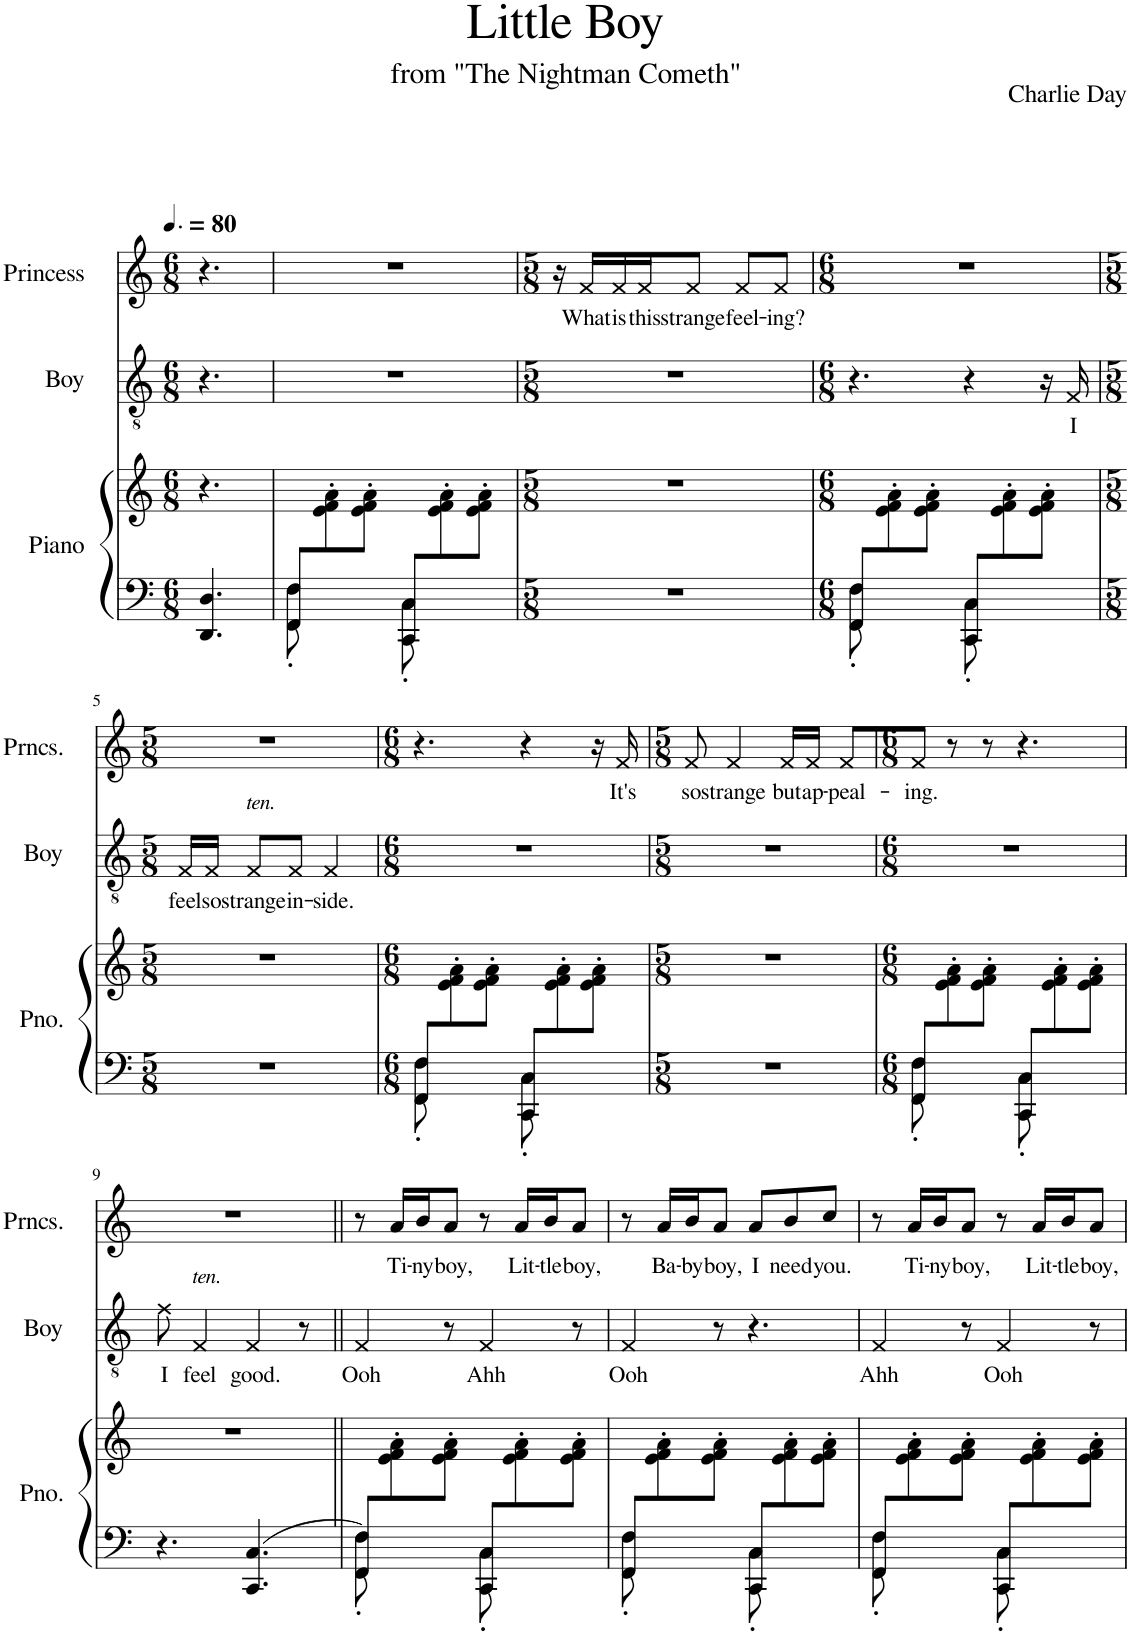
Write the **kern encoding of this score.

**kern	**kern	**kern	**text	**kern	**text
*part3	*part3	*part2	*part2	*part1	*part1
*staff4	*staff3	*staff2	*staff2	*staff1	*staff1
*I"Piano	*	*I"Boy	*	*I"Princess	*
*I'Pno.	*	*I'Boy	*	*I'Prncs.	*
*clefF4	*clefG2	*clefGv2	*	*clefG2	*
*k[]	*k[]	*k[]	*	*k[]	*
*M6/8	*M6/8	*M6/8	*	*M6/8	*
*MM120	*MM120	*MM120	*	*MM120	*
=1	=1	=1	=1	=1	=1
4.DD/ 4.D/	4.r	4.r	.	4.r	.
=2	=2	=2	=2	=2	=2
*^	*	*	*	*	*
8FF/ 8F/L	8FF\'< 8F\'<	8ryy	2.r	.	2.r	.
4ryy	8ryy	8e\'> 8f\'> 8a\'>	.	.	.	.
.	8ryy	8e\'> 8f\'> 8a\'>J	.	.	.	.
8CC/ 8C/L	8CC\'< 8C\'<	8ryy	.	.	.	.
4ryy	8ryy	8e\'> 8f\'> 8a\'>	.	.	.	.
.	8ryy	8e\'> 8f\'> 8a\'>J	.	.	.	.
*v	*v	*	*	*	*	*
=3	=3	=3	=3	=3	=3
*M5/8	*M5/8	*M5/8	*	*M5/8	*
8%5r	8%5r	8%5r	.	16r	.
!	!	!	!	!	!LO:LY:b
.	.	.	.	16f/LL	What
!	!	!	!	!	!LO:LY:b
.	.	.	.	16f/	is
!	!	!	!	!	!LO:LY:b
.	.	.	.	16f/J	this
!	!	!	!	!	!LO:LY:b
.	.	.	.	8f/J	strange
!	!	!	!	!	!LO:LY:b
.	.	.	.	8f/L	feel-
!	!	!	!	!	!LO:LY:b
.	.	.	.	8f/J	-ing?
=4	=4	=4	=4	=4	=4
*M6/8	*M6/8	*M6/8	*	*M6/8	*
*^	*	*	*	*	*
8FF/ 8F/L	8FF\'< 8F\'<	8ryy	4.r	.	2.r	.
4ryy	8ryy	8e\'> 8f\'> 8a\'>	.	.	.	.
.	8ryy	8e\'> 8f\'> 8a\'>J	.	.	.	.
8CC/ 8C/L	8CC\'< 8C\'<	8ryy	4r	.	.	.
4ryy	8ryy	8e\'> 8f\'> 8a\'>	.	.	.	.
.	8ryy	8e\'> 8f\'> 8a\'>J	16r	.	.	.
!	!	!	!	!LO:LY:b	!	!
.	.	.	16F/	I	.	.
*v	*v	*	*	*	*	*
!!LO:LB:g=z
=5	=5	=5	=5	=5	=5
*M5/8	*M5/8	*M5/8	*	*M5/8	*
!	!	!	!LO:LY:b	!	!
8%5r	8%5r	16F/LL	feel	8%5r	.
!	!	!	!LO:LY:b	!	!
.	.	16F/JJ	so	.	.
!	!	!LO:TX:a:i:t=ten.	!	!	!
!	!	!	!LO:LY:b	!	!
.	.	8F;</L	strange	.	.
!	!	!	!LO:LY:b	!	!
.	.	8F/J	in-	.	.
!	!	!	!LO:LY:b	!	!
.	.	4F/	-side.	.	.
=6	=6	=6	=6	=6	=6
*M6/8	*M6/8	*M6/8	*	*M6/8	*
*^	*	*	*	*	*
8FF/ 8F/L	8FF\'< 8F\'<	8ryy	2.r	.	4.r	.
4ryy	8ryy	8e\'> 8f\'> 8a\'>	.	.	.	.
.	8ryy	8e\'> 8f\'> 8a\'>J	.	.	.	.
8CC/ 8C/L	8CC\'< 8C\'<	8ryy	.	.	4r	.
4ryy	8ryy	8e\'> 8f\'> 8a\'>	.	.	.	.
.	8ryy	8e\'> 8f\'> 8a\'>J	.	.	16r	.
!	!	!	!	!	!	!LO:LY:b
.	.	.	.	.	16f/	It's
*v	*v	*	*	*	*	*
=7	=7	=7	=7	=7	=7
*M5/8	*M5/8	*M5/8	*	*M5/8	*
!	!	!	!	!	!LO:LY:b
8%5r	8%5r	8%5r	.	8f/	so
!	!	!	!	!	!LO:LY:b
.	.	.	.	4f/	strange
!	!	!	!	!	!LO:LY:b
.	.	.	.	16f/LL	but
!	!	!	!	!	!LO:LY:b
.	.	.	.	16f/JJ	ap-
!	!	!	!	!	!LO:LY:b
.	.	.	.	8f/L	-peal-
=8	=8	=8	=8	=8	=8
*M6/8	*M6/8	*M6/8	*	*M6/8	*
*^	*	*	*	*	*
!	!	!	!	!	!	!LO:LY:b
8FF/ 8F/L	8FF\'< 8F\'<	8ryy	2.r	.	8f/J	-ing.
4ryy	8ryy	8e\'> 8f\'> 8a\'>	.	.	8r	.
.	8ryy	8e\'> 8f\'> 8a\'>J	.	.	8r	.
8CC/ 8C/L	8CC\'< 8C\'<	8ryy	.	.	4.r	.
4ryy	8ryy	8e\'> 8f\'> 8a\'>	.	.	.	.
.	8ryy	8e\'> 8f\'> 8a\'>J	.	.	.	.
!!LO:LB:g=z
=9	=9	=9	=9	=9	=9	=9
!	!	!	!	!LO:LY:b	!	!
*v	*v	*	*	*	*	*
4.r	2.r	8f\	I	2.r	.
!	!	!LO:TX:a:i:t=ten.	!	!	!
!	!	!	!LO:LY:b	!	!
.	.	4F;</	feel	.	.
!	!	!	!LO:LY:b	!	!
4.CC/ 4.C/	.	4F/	good.	.	.
.	.	8r	.	.	.
=10||	=10||	=10||	=10||	=10||	=10||
*^	*	*	*	*	*
!	!	!	!	!LO:LY:b	!	!
8FF/ 8F/L	8FF\'< 8F\'<	8ryy	4F/	Ooh	8r	.
!	!	!	!	!	!	!LO:LY:b
4ryy	8ryy	8e\'> 8f\'> 8a\'>	.	.	16a/LL	Ti-
!	!	!	!	!	!	!LO:LY:b
.	.	.	.	.	16b/J	-ny
!	!	!	!	!	!	!LO:LY:b
.	8ryy	8e\'> 8f\'> 8a\'>J	8r	.	8a/J	boy,
!	!	!	!	!LO:LY:b	!	!
8CC/ 8C/L	8CC\'< 8C\'<	8ryy	4F/	Ahh	8r	.
!	!	!	!	!	!	!LO:LY:b
4ryy	8ryy	8e\'> 8f\'> 8a\'>	.	.	16a/LL	Lit-
!	!	!	!	!	!	!LO:LY:b
.	.	.	.	.	16b/J	-tle
!	!	!	!	!	!	!LO:LY:b
.	8ryy	8e\'> 8f\'> 8a\'>J	8r	.	8a/J	boy,
=11	=11	=11	=11	=11	=11	=11
!	!	!	!	!LO:LY:b	!	!
8FF/ 8F/L	8FF\'< 8F\'<	8ryy	4F/	Ooh	8r	.
!	!	!	!	!	!	!LO:LY:b
4ryy	8ryy	8e\'> 8f\'> 8a\'>	.	.	16a/LL	Ba-
!	!	!	!	!	!	!LO:LY:b
.	.	.	.	.	16b/J	-by
!	!	!	!	!	!	!LO:LY:b
.	8ryy	8e\'> 8f\'> 8a\'>J	8r	.	8a/J	boy,
!	!	!	!	!	!	!LO:LY:b
8CC/ 8C/L	8CC\'< 8C\'<	8ryy	4.r	.	8a/L	I
!	!	!	!	!	!	!LO:LY:b
4ryy	8ryy	8e\'> 8f\'> 8a\'>	.	.	8b/	need
!	!	!	!	!	!	!LO:LY:b
.	8ryy	8e\'> 8f\'> 8a\'>J	.	.	8cc/J	you.
=12	=12	=12	=12	=12	=12	=12
!	!	!	!	!LO:LY:b	!	!
8FF/ 8F/L	8FF\'< 8F\'<	8ryy	4F/	Ahh	8r	.
!	!	!	!	!	!	!LO:LY:b
4ryy	8ryy	8e\'> 8f\'> 8a\'>	.	.	16a/LL	Ti-
!	!	!	!	!	!	!LO:LY:b
.	.	.	.	.	16b/J	-ny
!	!	!	!	!	!	!LO:LY:b
.	8ryy	8e\'> 8f\'> 8a\'>J	8r	.	8a/J	boy,
!	!	!	!	!LO:LY:b	!	!
8CC/ 8C/L	8CC\'< 8C\'<	8ryy	4F/	Ooh	8r	.
!	!	!	!	!	!	!LO:LY:b
4ryy	8ryy	8e\'> 8f\'> 8a\'>	.	.	16a/LL	Lit-
!	!	!	!	!	!	!LO:LY:b
.	.	.	.	.	16b/J	-tle
!	!	!	!	!	!	!LO:LY:b
.	8ryy	8e\'> 8f\'> 8a\'>J	8r	.	8a/J	boy,
*v	*v	*	*	*	*	*
=	=	=	=	=	=
*-	*-	*-	*-	*-	*-
